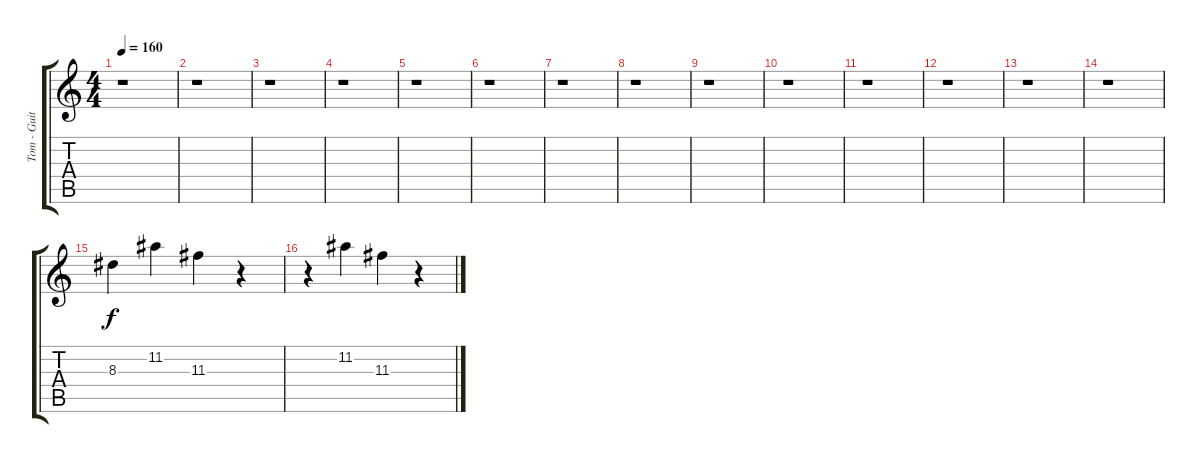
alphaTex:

\track ("Tom - Guitar" "Tom - Guit") {instrument electricguitarclean}
\staff {score tabs}
\tuning (E4 B3 G3 D3 A2 E2) {hide}
\ts (4 4)
\tempo 160
\clef g2
\ks c
r.1{dy f} |
r.1 |
r.1 |
r.1 |
r.1 |
r.1 |
r.1 |
r.1 |
r.1 |
r.1 |
r.1 |
r.1 |
r.1 |
r.1 |
8.3.4 11.2.4 11.3.4 r.4 |
r.4 11.2.4 11.3.4 r.4
